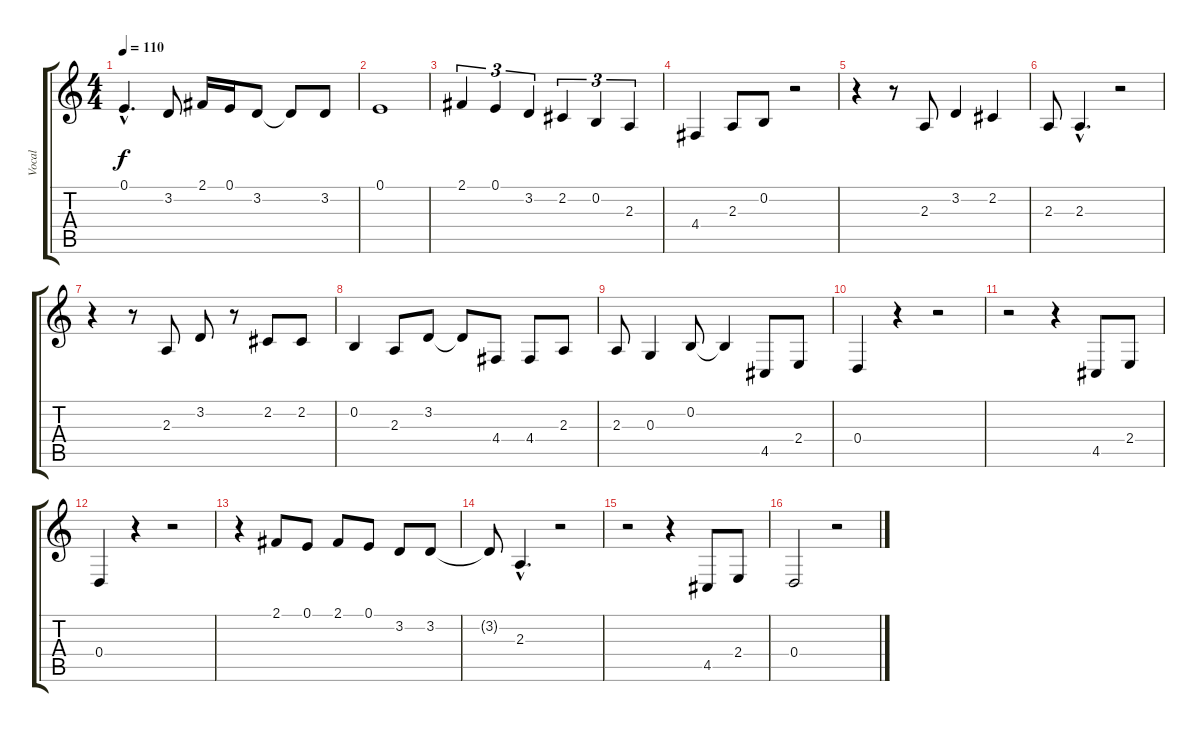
\track ("Vocal" "Vocal") {instrument lead5charang}
\staff {score tabs}
\tuning (E4 B3 G3 D3 A2 E2) {hide}
\ts (4 4)
\tempo 110
\clef g2
\ks c
0.1{hac}.4{d dy f} 3.2.8 2.1.16 0.1.16 3.2.8 3.2{t}.8 3.2.8 |
0.1.1 |
2.1.4{tu (3 2)} 0.1.4{tu (3 2)} 3.2.4{tu (3 2)} 2.2.4{tu (3 2)} 0.2.4{tu (3 2)} 2.3.4{tu (3 2)} |
4.4.4 2.3.8 0.2.8 r.2 |
r.4 r.8 2.3.8 3.2.4 2.2.4 |
2.3.8 2.3{hac}.4{d} r.2 |
r.4 r.8 2.3.8 3.2.8 r.8 2.2.8 2.2.8 |
0.2.4 2.3.8 3.2.8 3.2{t}.8 4.4.8 4.4.8 2.3.8 |
2.3.8 0.3.4 0.2.8 0.2{t}.4 4.5.8 2.4.8 |
0.4.4 r.4 r.2 |
r.2 r.4 4.5.8 2.4.8 |
0.4.4 r.4 r.2 |
r.4 2.1.8 0.1.8 2.1.8 0.1.8 3.2.8 3.2.8 |
3.2{t}.8 2.3{hac}.4{d} r.2 |
r.2 r.4 4.5.8 2.4.8 |
0.4.2 r.2
